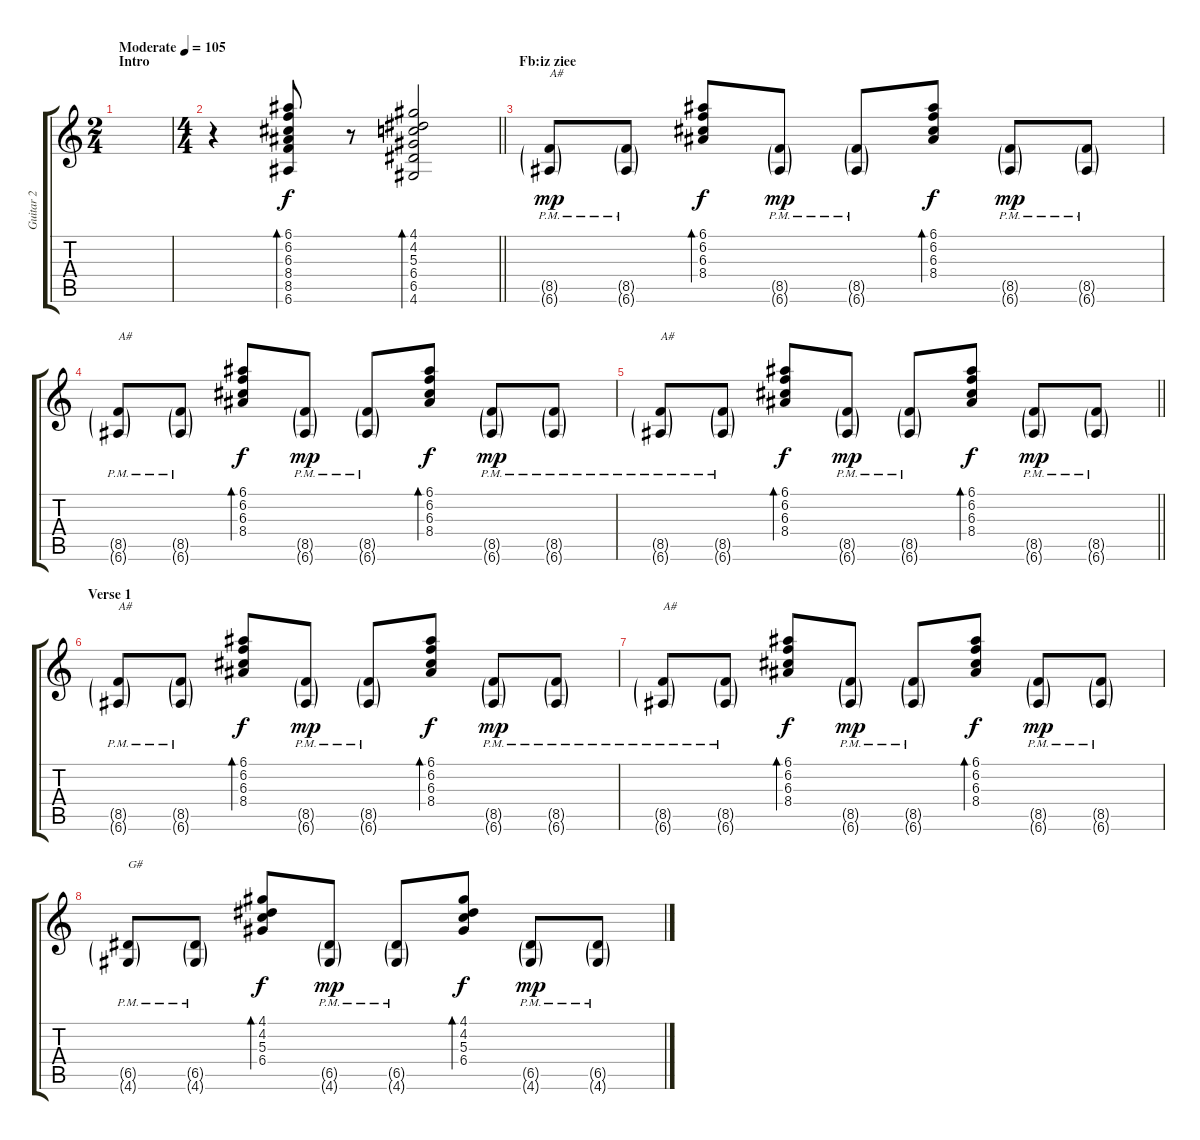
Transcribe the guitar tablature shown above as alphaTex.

\track ("Guitar 2" "Guitar 2") {instrument electricguitarclean}
\staff {score tabs}
\tuning (E4 B3 G3 D3 A2 E2) {hide}
\ts (2 4)
\section ("" "Intro")
\tempo (105 "Moderate")
\clef g2
\ks c
|
\ts (4 4)
\barLineRight lightlight
r.4 (6.1 6.2 6.3 8.4 8.5 6.6).8{bd 30} r.8 (4.1 4.2 5.3 6.4 6.5 4.6).2{bd 30} |
\section ("" "Fb:iz ziee")
(8.5{g pm} 6.6{g pm}).8{txt "A#" dy mp} (8.5{g pm} 6.6{g pm}).8 (6.1 6.2 6.3 8.4).8{bd 30 dy f} (8.5{g pm} 6.6{g pm}).8{dy mp} (8.5{g pm} 6.6{g pm}).8 (6.1 6.2 6.3 8.4).8{bd 30 dy f} (8.5{g pm} 6.6{g pm}).8{dy mp} (8.5{g pm} 6.6{g pm}).8 |
(8.5{g pm} 6.6{g pm}).8{txt "A#"} (8.5{g pm} 6.6{g pm}).8 (6.1 6.2 6.3 8.4).8{bd 30 dy f} (8.5{g pm} 6.6{g pm}).8{dy mp} (8.5{g pm} 6.6{g pm}).8 (6.1 6.2 6.3 8.4).8{bd 30 dy f} (8.5{g pm} 6.6{g pm}).8{dy mp} (8.5{g pm} 6.6{g pm}).8 |
\barLineRight lightlight
(8.5{g pm} 6.6{g pm}).8{txt "A#"} (8.5{g pm} 6.6{g pm}).8 (6.1 6.2 6.3 8.4).8{bd 30 dy f} (8.5{g pm} 6.6{g pm}).8{dy mp} (8.5{g pm} 6.6{g pm}).8 (6.1 6.2 6.3 8.4).8{bd 30 dy f} (8.5{g pm} 6.6{g pm}).8{dy mp} (8.5{g pm} 6.6{g pm}).8 |
\section ("" "Verse 1")
(8.5{g pm} 6.6{g pm}).8{txt "A#"} (8.5{g pm} 6.6{g pm}).8 (6.1 6.2 6.3 8.4).8{bd 30 dy f} (8.5{g pm} 6.6{g pm}).8{dy mp} (8.5{g pm} 6.6{g pm}).8 (6.1 6.2 6.3 8.4).8{bd 30 dy f} (8.5{g pm} 6.6{g pm}).8{dy mp} (8.5{g pm} 6.6{g pm}).8 |
(8.5{g pm} 6.6{g pm}).8{txt "A#"} (8.5{g pm} 6.6{g pm}).8 (6.1 6.2 6.3 8.4).8{bd 30 dy f} (8.5{g pm} 6.6{g pm}).8{dy mp} (8.5{g pm} 6.6{g pm}).8 (6.1 6.2 6.3 8.4).8{bd 30 dy f} (8.5{g pm} 6.6{g pm}).8{dy mp} (8.5{g pm} 6.6{g pm}).8 |
(6.5{g pm} 4.6{g pm}).8{txt "G#"} (6.5{g pm} 4.6{g pm}).8 (4.1 4.2 5.3 6.4).8{bd 30 dy f} (6.5{g pm} 4.6{g pm}).8{dy mp} (6.5{g pm} 4.6{g pm}).8 (4.1 4.2 5.3 6.4).8{bd 30 dy f} (6.5{g pm} 4.6{g pm}).8{dy mp} (6.5{g pm} 4.6{g pm}).8
